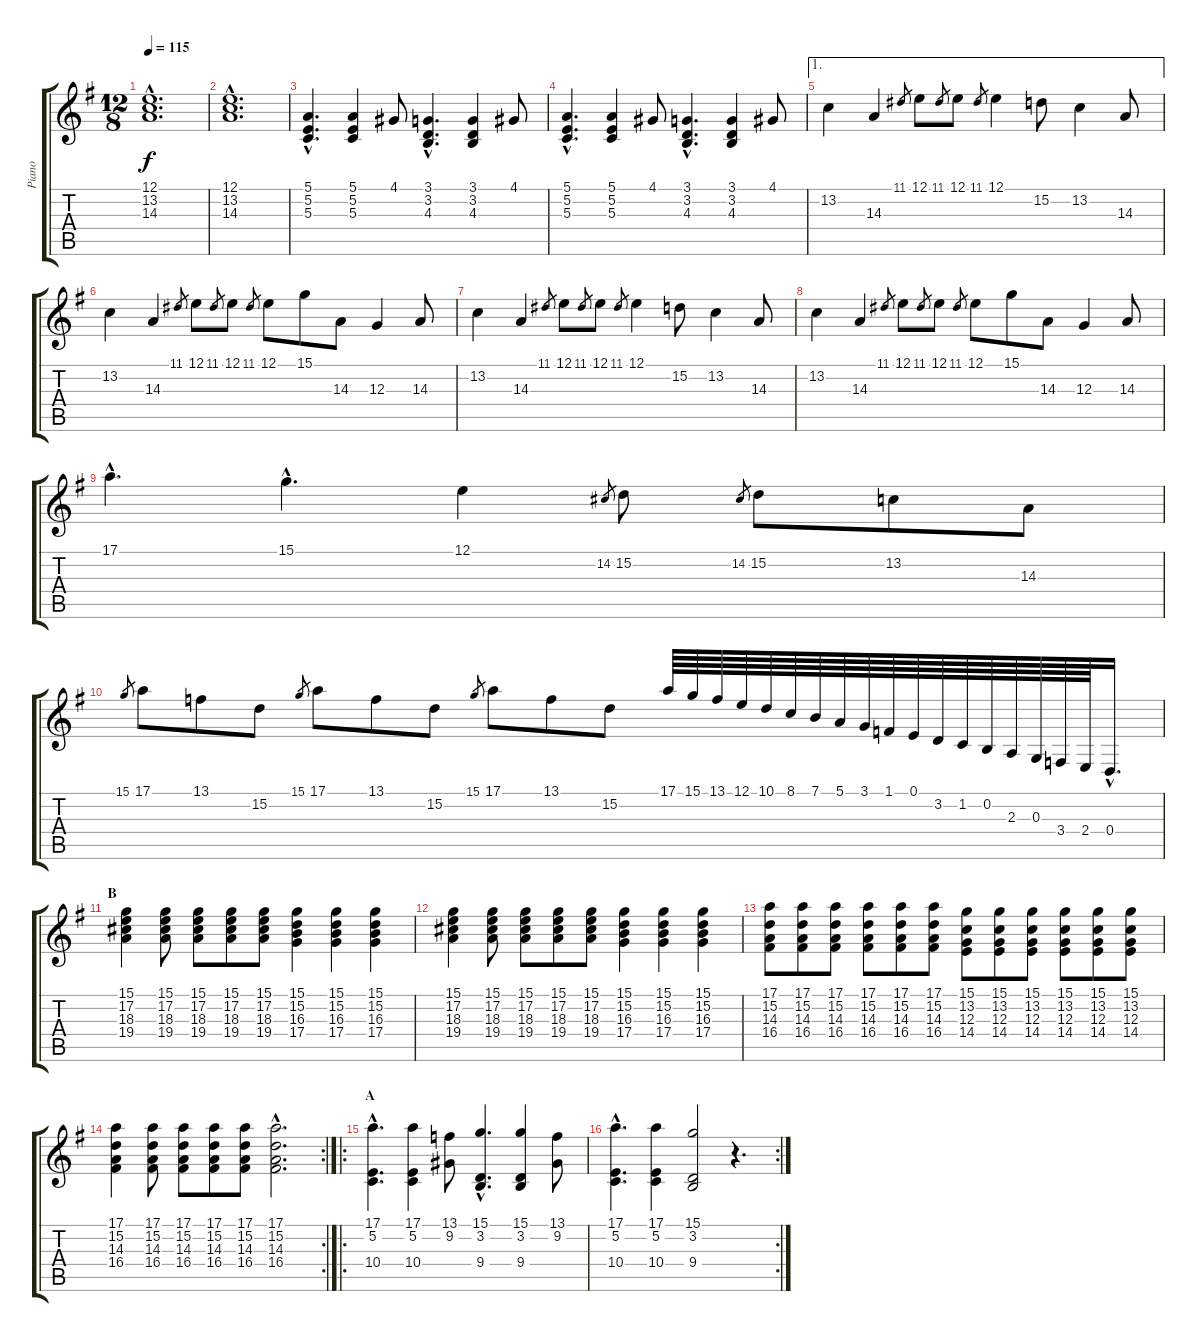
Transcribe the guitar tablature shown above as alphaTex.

\track ("Piano" "Piano") {instrument brightacousticpiano}
\staff {score tabs}
\tuning (E4 B3 G3 D3 A2 E2) {hide}
\ts (12 8)
\tempo 115
\clef g2
\ks g
(12.1{hac} 13.2{hac} 14.3{hac}).1{d dy f} |
(12.1{hac} 13.2{hac} 14.3{hac}).1{d} |
(5.1{hac} 5.2{hac} 5.3{hac}).4{d} (5.1 5.2 5.3).4 4.1.8 (3.1{hac} 3.2{hac} 4.3{hac}).4{d} (3.1 3.2 4.3).4 4.1.8 |
(5.1{hac} 5.2{hac} 5.3{hac}).4{d} (5.1 5.2 5.3).4 4.1.8 (3.1{hac} 3.2{hac} 4.3{hac}).4{d} (3.1 3.2 4.3).4 4.1.8 |
\ae 1
13.2.4 14.3.4 11.1.8{gr} 12.1.8 11.1.8{gr} 12.1.8 11.1.8{gr} 12.1.4 15.2.8 13.2.4 14.3.8 |
13.2.4 14.3.4 11.1.8{gr} 12.1.8 11.1.8{gr} 12.1.8 11.1.8{gr} 12.1.8 15.1.8 14.3.8 12.3.4 14.3.8 |
13.2.4 14.3.4 11.1.8{gr} 12.1.8 11.1.8{gr} 12.1.8 11.1.8{gr} 12.1.4 15.2.8 13.2.4 14.3.8 |
13.2.4 14.3.4 11.1.8{gr} 12.1.8 11.1.8{gr} 12.1.8 11.1.8{gr} 12.1.8 15.1.8 14.3.8 12.3.4 14.3.8 |
17.1{hac}.4{d} 15.1{hac}.4{d} 12.1.4 14.2.8{gr} 15.2.8 14.2.8{gr} 15.2.8 13.2.8 14.3.8 |
15.1.8{gr} 17.1.8 13.1.8 15.2.8 15.1.8{gr} 17.1.8 13.1.8 15.2.8 15.1.8{gr} 17.1.8 13.1.8 15.2.8 17.1.64 15.1.64 13.1.64 12.1.64 10.1.64 8.1.64 7.1.64 5.1.64 3.1.64 1.1.64 0.1.64 3.2.64 1.2.64 0.2.64 2.3.64 0.3.64 3.4.64 2.4.64 0.4{hac}.16{d} |
\section ("" "B")
(15.1 17.2 18.3 19.4).4 (15.1 17.2 18.3 19.4).8 (15.1 17.2 18.3 19.4).8 (15.1 17.2 18.3 19.4).8 (15.1 17.2 18.3 19.4).8 (15.1 15.2 16.3 17.4).4 (15.1 15.2 16.3 17.4).4 (15.1 15.2 16.3 17.4).4 |
(15.1 17.2 18.3 19.4).4 (15.1 17.2 18.3 19.4).8 (15.1 17.2 18.3 19.4).8 (15.1 17.2 18.3 19.4).8 (15.1 17.2 18.3 19.4).8 (15.1 15.2 16.3 17.4).4 (15.1 15.2 16.3 17.4).4 (15.1 15.2 16.3 17.4).4 |
(17.1 15.2 14.3 16.4).8 (17.1 15.2 14.3 16.4).8 (17.1 15.2 14.3 16.4).8 (17.1 15.2 14.3 16.4).8 (17.1 15.2 14.3 16.4).8 (17.1 15.2 14.3 16.4).8 (15.1 13.2 12.3 14.4).8 (15.1 13.2 12.3 14.4).8 (15.1 13.2 12.3 14.4).8 (15.1 13.2 12.3 14.4).8 (15.1 13.2 12.3 14.4).8 (15.1 13.2 12.3 14.4).8 |
\rc 2
(17.1 15.2 14.3 16.4).4 (17.1 15.2 14.3 16.4).8 (17.1 15.2 14.3 16.4).8 (17.1 15.2 14.3 16.4).8 (17.1 15.2 14.3 16.4).8 (17.1{hac} 15.2{hac} 14.3{hac} 16.4{hac}).2{d} |
\ro
\section ("" "A")
(17.1{hac} 5.2{hac} 10.4{hac}).4{d} (17.1 5.2 10.4).4 (13.1 9.2).8 (15.1{hac} 3.2{hac} 9.4{hac}).4{d} (15.1 3.2 9.4).4 (13.1 9.2).8 |
\rc 2
(17.1{hac} 5.2{hac} 10.4{hac}).4{d} (17.1 5.2 10.4).4 (15.1 3.2 9.4).2 r.4{d}
